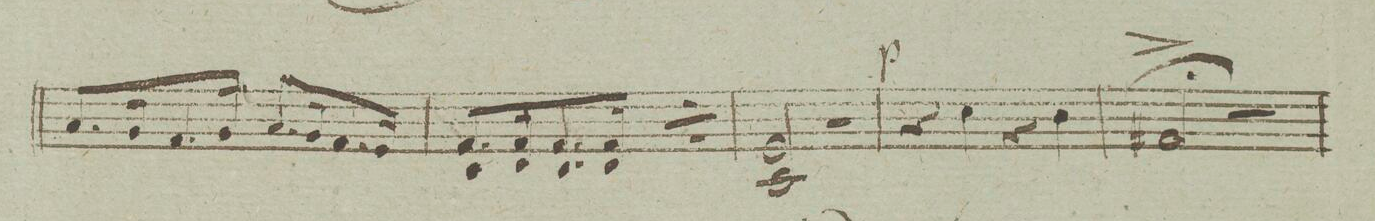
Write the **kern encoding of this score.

**kern	**dynam
*I"Violino. 2do	*
*clefG2	*
*k[]	*
*met(c)	*
*M4/4	*
8.a/L	.
16g/K	.
8.f/	.
16g/Jk	.
8.a/L	.
16g/K	.
8.f/	.
16e/Jk	.
=27	=27
8.fL 8.d/	.
16fK 16d/	.
8.f 8.d/	.
16fJk 16d/	.
*rep	*
8.fL 8.d/	.
16fK 16d/	.
8.f 8.d/	.
16fJk 16d/	.
*Xrep	*
=28	=28
2e 2c/	.
2r	.
=29	=29
4r	p
4cc\	.
4r	.
4cc\	.
=30	=30
2f#X^>;>/	.
2r	.
=31	=31
*-	*-
